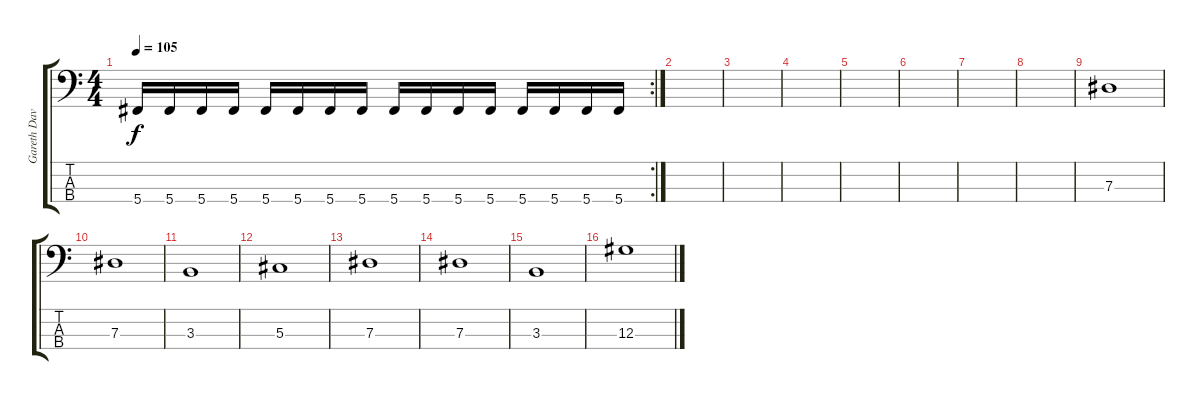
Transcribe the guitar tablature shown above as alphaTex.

\track ("Gareth Davies" "Gareth Dav") {instrument electricbasspick}
\staff {score tabs}
\tuning (Gb2 Db2 Ab1 Db1) {hide}
\rc 2
\ts (4 4)
\tempo 105
\clef f4
\ks c
5.4.16{dy f} 5.4.16 5.4.16 5.4.16 5.4.16 5.4.16 5.4.16 5.4.16 5.4.16 5.4.16 5.4.16 5.4.16 5.4.16 5.4.16 5.4.16 5.4.16 |
|
|
|
|
|
|
|
7.3.1 |
7.3.1 |
3.3.1 |
5.3.1 |
7.3.1 |
7.3.1 |
3.3.1 |
12.3.1
